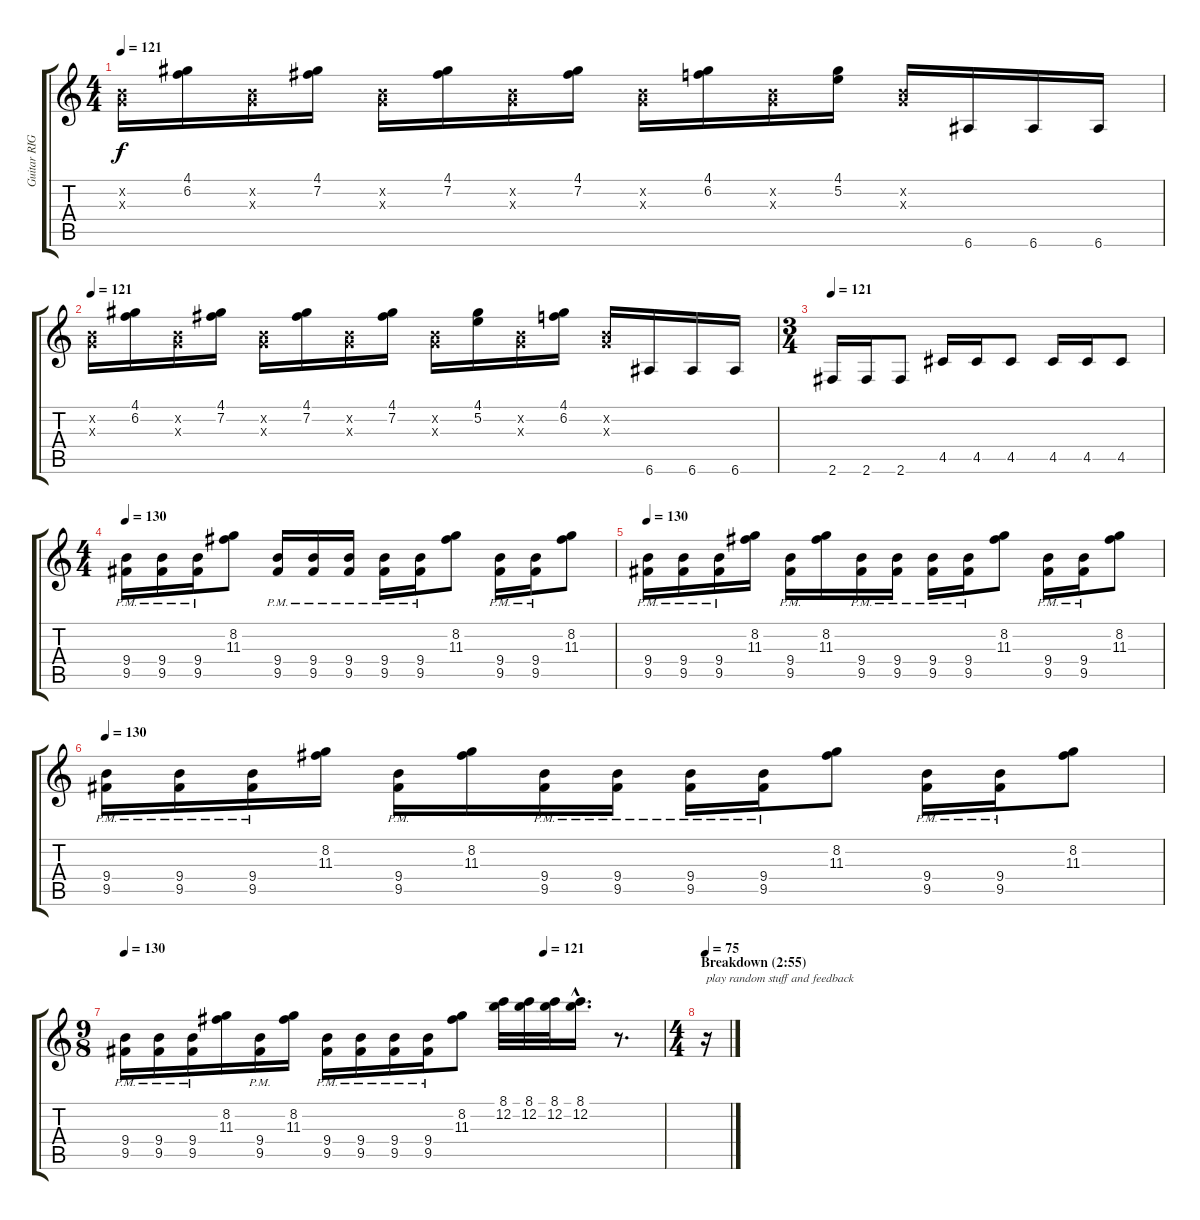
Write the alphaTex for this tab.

\track ("Guitar RIGHT" "Guitar RIG") {instrument overdrivenguitar}
\staff {score tabs}
\tuning (E4 B3 G3 D3 A2 E2) {hide}
\ts (4 4)
\tempo 121
\clef g2
\ks c
(0.2{x} 0.3{x}).16{dy f} (4.1 6.2).16 (0.2{x} 0.3{x}).16 (4.1 7.2).16 (0.2{x} 0.3{x}).16 (4.1 7.2).16 (0.2{x} 0.3{x}).16 (4.1 7.2).16 (0.2{x} 0.3{x}).16 (4.1 6.2).16 (0.2{x} 0.3{x}).16 (4.1 5.2).16 (0.2{x} 0.3{x}).16 6.6.16 6.6.16 6.6.16 |
\tempo 121
(0.2{x} 0.3{x}).16 (4.1 6.2).16 (0.2{x} 0.3{x}).16 (4.1 7.2).16 (0.2{x} 0.3{x}).16 (4.1 7.2).16 (0.2{x} 0.3{x}).16 (4.1 7.2).16 (0.2{x} 0.3{x}).16 (4.1 5.2).16 (0.2{x} 0.3{x}).16 (4.1 6.2).16 (0.2{x} 0.3{x}).16 6.6.16 6.6.16 6.6.16 |
\ts (3 4)
\tempo 121
2.6.16 2.6.16 2.6.8 4.5.16 4.5.16 4.5.8 4.5.16 4.5.16 4.5.8 |
\ts (4 4)
\tempo 130
(9.4{pm} 9.5{pm}).16 (9.4{pm} 9.5{pm}).16 (9.4{pm} 9.5{pm}).16 (8.2 11.3).8 (9.4{pm} 9.5{pm}).16 (9.4{pm} 9.5{pm}).16 (9.4{pm} 9.5{pm}).16 (9.4{pm} 9.5{pm}).16 (9.4{pm} 9.5{pm}).16 (8.2 11.3).8 (9.4{pm} 9.5{pm}).16 (9.4{pm} 9.5{pm}).16 (8.2 11.3).8 |
\tempo 130
(9.4{pm} 9.5{pm}).16 (9.4{pm} 9.5{pm}).16 (9.4{pm} 9.5{pm}).16 (8.2 11.3).16 (9.4{pm} 9.5{pm}).16 (8.2 11.3).16 (9.4{pm} 9.5{pm}).16 (9.4{pm} 9.5{pm}).16 (9.4{pm} 9.5{pm}).16 (9.4{pm} 9.5{pm}).16 (8.2 11.3).8 (9.4{pm} 9.5{pm}).16 (9.4{pm} 9.5{pm}).16 (8.2 11.3).8 |
\tempo 130
(9.4{pm} 9.5{pm}).16 (9.4{pm} 9.5{pm}).16 (9.4{pm} 9.5{pm}).16 (8.2 11.3).16 (9.4{pm} 9.5{pm}).16 (8.2 11.3).16 (9.4{pm} 9.5{pm}).16 (9.4{pm} 9.5{pm}).16 (9.4{pm} 9.5{pm}).16 (9.4{pm} 9.5{pm}).16 (8.2 11.3).8 (9.4{pm} 9.5{pm}).16 (9.4{pm} 9.5{pm}).16 (8.2 11.3).8 |
\ts (9 8)
\tempo 130
\tempo (121 0.7777777777777778)
(9.4{pm} 9.5{pm}).16 (9.4{pm} 9.5{pm}).16 (9.4{pm} 9.5{pm}).16 (8.2 11.3).16 (9.4{pm} 9.5{pm}).16 (8.2 11.3).16 (9.4{pm} 9.5{pm}).16 (9.4{pm} 9.5{pm}).16 (9.4{pm} 9.5{pm}).16 (9.4{pm} 9.5{pm}).16 (8.2 11.3).8 (8.1 12.2).32 (8.1 12.2).32 (8.1 12.2).32 (8.1{hac} 12.2{hac}).16{d} r.8{d} |
\ts (4 4)
\section ("" "Breakdown (2:55)")
\tempo 75
r.16{txt "play random stuff and feedback"}
